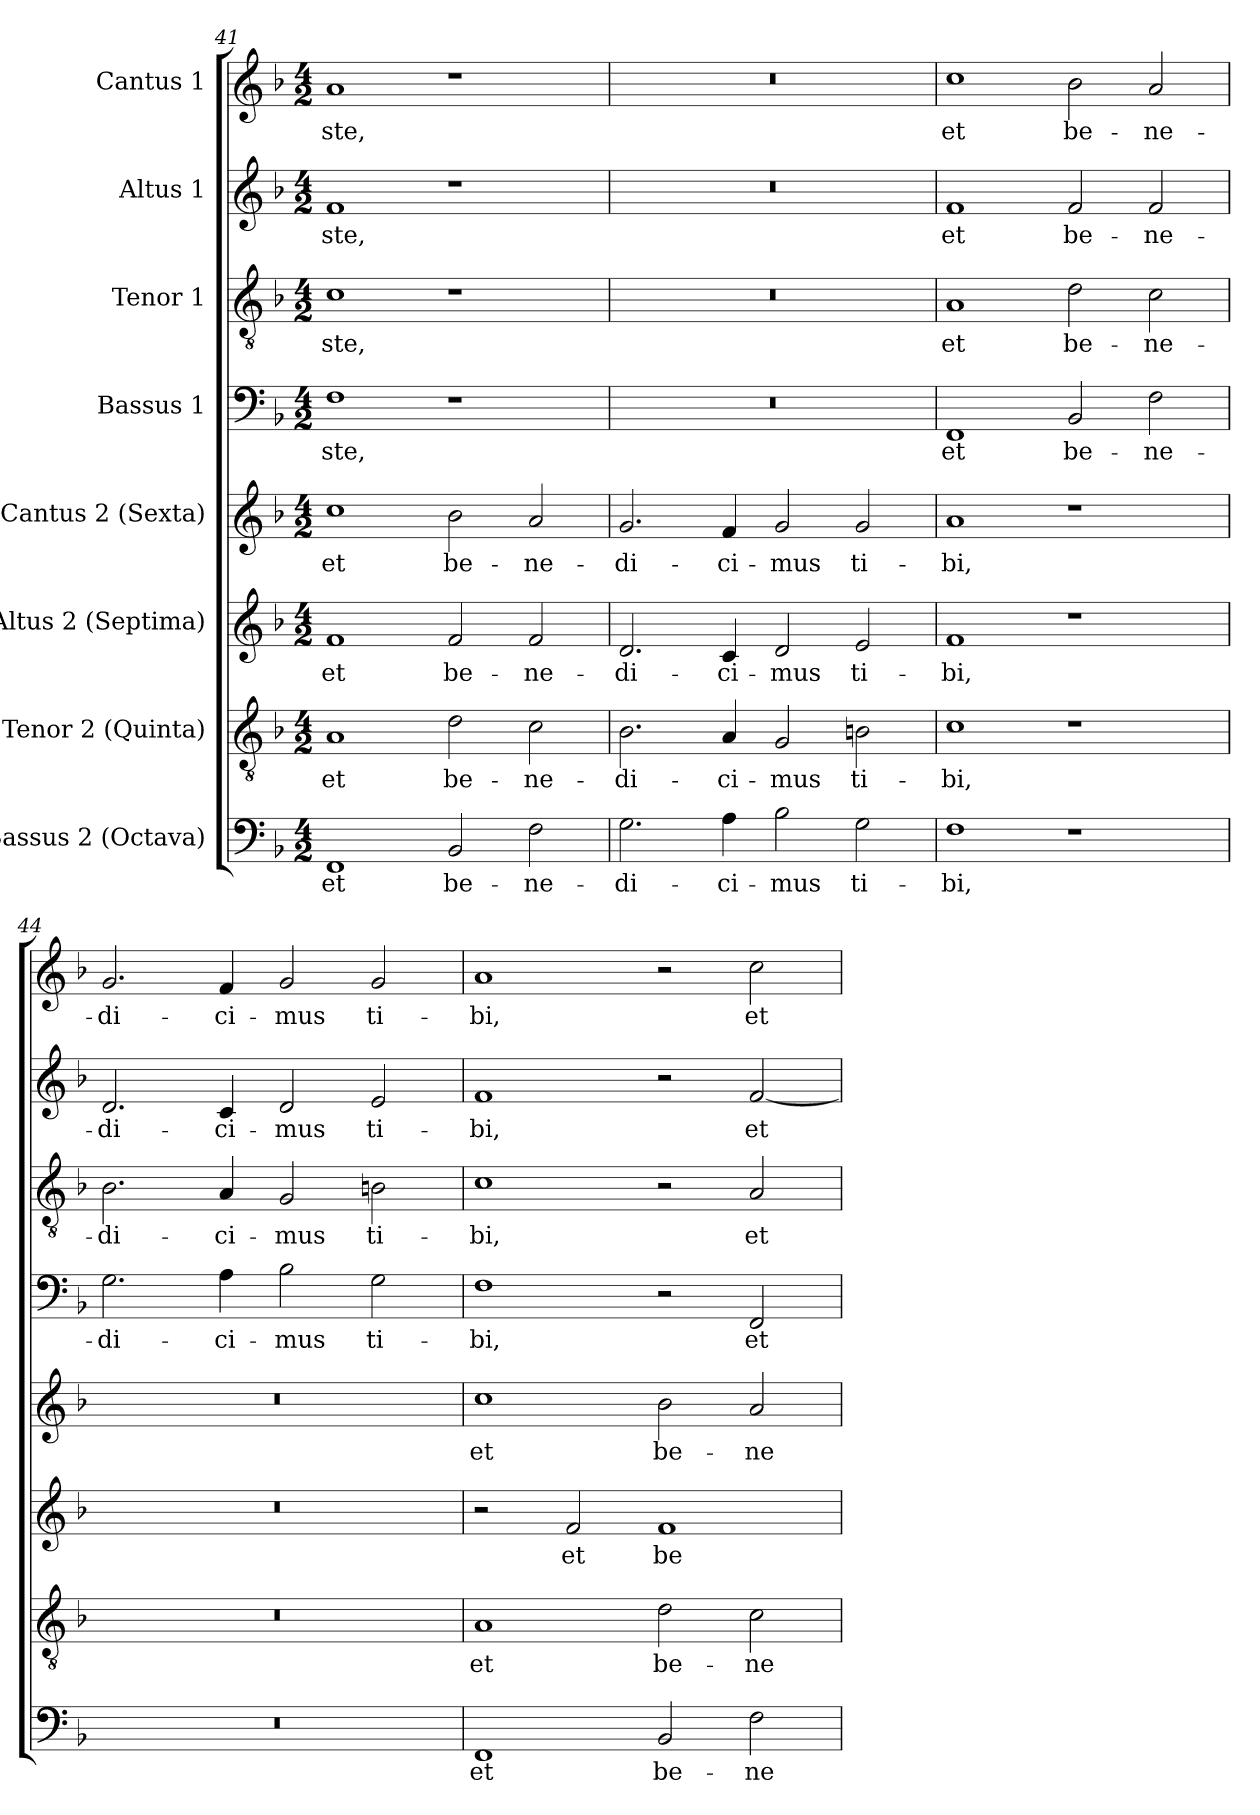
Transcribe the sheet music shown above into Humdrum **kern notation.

**kern	**text	**kern	**text	**kern	**text	**kern	**text	**kern	**text	**kern	**text	**kern	**text	**kern	**text
*part8	*part8	*part7	*part7	*part6	*part6	*part5	*part5	*part4	*part4	*part3	*part3	*part2	*part2	*part1	*part1
*staff8	*staff8	*staff7	*staff7	*staff6	*staff6	*staff5	*staff5	*staff4	*staff4	*staff3	*staff3	*staff2	*staff2	*staff1	*staff1
*I"Bassus 2 (Octava)	*	*I"Tenor 2 (Quinta)	*	*I"Altus 2 (Septima)	*	*I"Cantus 2 (Sexta)	*	*I"Bassus 1	*	*I"Tenor 1	*	*I"Altus 1	*	*I"Cantus 1	*
*clefF4	*	*clefGv2	*	*clefG2	*	*clefG2	*	*clefF4	*	*clefGv2	*	*clefG2	*	*clefG2	*
*k[b-]	*	*k[b-]	*	*k[b-]	*	*k[b-]	*	*k[b-]	*	*k[b-]	*	*k[b-]	*	*k[b-]	*
*F:	*	*F:	*	*F:	*	*F:	*	*F:	*	*F:	*	*F:	*	*F:	*
*M4/2	*	*M4/2	*	*M4/2	*	*M4/2	*	*M4/2	*	*M4/2	*	*M4/2	*	*M4/2	*
=41	=41	=41	=41	=41	=41	=41	=41	=41	=41	=41	=41	=41	=41	=41	=41
!	!LO:LY:b	!	!LO:LY:b	!	!LO:LY:b	!	!LO:LY:b	!	!LO:LY:b	!	!LO:LY:b	!	!LO:LY:b	!	!LO:LY:b
1FF	et	1A	et	1f	et	1cc	et	1F	-ste,	1c	-ste,	1f	-ste,	1a	-ste,
!	!LO:LY:b	!	!LO:LY:b	!	!LO:LY:b	!	!LO:LY:b	!	!	!	!	!	!	!	!
2BB-/	be-	2d\	be-	2f/	be-	2b-\	be-	1r	.	1r	.	1r	.	1r	.
!	!LO:LY:b	!	!LO:LY:b	!	!LO:LY:b	!	!LO:LY:b	!	!	!	!	!	!	!	!
2F\	-ne-	2c\	-ne-	2f/	-ne-	2a/	-ne-	.	.	.	.	.	.	.	.
=42	=42	=42	=42	=42	=42	=42	=42	=42	=42	=42	=42	=42	=42	=42	=42
!	!LO:LY:b	!	!LO:LY:b	!	!LO:LY:b	!	!LO:LY:b	!	!	!	!	!	!	!	!
2.G\	-di-	2.B-\	-di-	2.d/	-di-	2.g/	-di-	0r	.	0r	.	0r	.	0r	.
!	!LO:LY:b	!	!LO:LY:b	!	!LO:LY:b	!	!LO:LY:b	!	!	!	!	!	!	!	!
4A\	-ci-	4A/	-ci-	4c/	-ci-	4f/	-ci-	.	.	.	.	.	.	.	.
!	!LO:LY:b	!	!LO:LY:b	!	!LO:LY:b	!	!LO:LY:b	!	!	!	!	!	!	!	!
2B-\	-mus	2G/	-mus	2d/	-mus	2g/	-mus	.	.	.	.	.	.	.	.
!	!LO:LY:b	!	!LO:LY:b	!	!LO:LY:b	!	!LO:LY:b	!	!	!	!	!	!	!	!
2G\	ti-	2Bn\	ti-	2e/	ti-	2g/	ti-	.	.	.	.	.	.	.	.
!!LO:LB:g=z
=43	=43	=43	=43	=43	=43	=43	=43	=43	=43	=43	=43	=43	=43	=43	=43
!	!LO:LY:b	!	!LO:LY:b	!	!LO:LY:b	!	!LO:LY:b	!	!LO:LY:b	!	!LO:LY:b	!	!LO:LY:b	!	!LO:LY:b
1F	-bi,	1c	-bi,	1f	-bi,	1a	-bi,	1FF	et	1A	et	1f	et	1cc	et
!	!	!	!	!	!	!	!	!	!LO:LY:b	!	!LO:LY:b	!	!LO:LY:b	!	!LO:LY:b
1r	.	1r	.	1r	.	1r	.	2BB-/	be-	2d\	be-	2f/	be-	2b-\	be-
!	!	!	!	!	!	!	!	!	!LO:LY:b	!	!LO:LY:b	!	!LO:LY:b	!	!LO:LY:b
.	.	.	.	.	.	.	.	2F\	-ne-	2c\	-ne-	2f/	-ne-	2a/	-ne-
=44	=44	=44	=44	=44	=44	=44	=44	=44	=44	=44	=44	=44	=44	=44	=44
!	!	!	!	!	!	!	!	!	!LO:LY:b	!	!LO:LY:b	!	!LO:LY:b	!	!LO:LY:b
0r	.	0r	.	0r	.	0r	.	2.G\	-di-	2.B-\	-di-	2.d/	-di-	2.g/	-di-
!	!	!	!	!	!	!	!	!	!LO:LY:b	!	!LO:LY:b	!	!LO:LY:b	!	!LO:LY:b
.	.	.	.	.	.	.	.	4A\	-ci-	4A/	-ci-	4c/	-ci-	4f/	-ci-
!	!	!	!	!	!	!	!	!	!LO:LY:b	!	!LO:LY:b	!	!LO:LY:b	!	!LO:LY:b
.	.	.	.	.	.	.	.	2B-\	-mus	2G/	-mus	2d/	-mus	2g/	-mus
!	!	!	!	!	!	!	!	!	!LO:LY:b	!	!LO:LY:b	!	!LO:LY:b	!	!LO:LY:b
.	.	.	.	.	.	.	.	2G\	ti-	2Bn\	ti-	2e/	ti-	2g/	ti-
=45	=45	=45	=45	=45	=45	=45	=45	=45	=45	=45	=45	=45	=45	=45	=45
!	!LO:LY:b	!	!LO:LY:b	!	!	!	!LO:LY:b	!	!LO:LY:b	!	!LO:LY:b	!	!LO:LY:b	!	!LO:LY:b
1FF	et	1A	et	2r	.	1cc	et	1F	-bi,	1c	-bi,	1f	-bi,	1a	-bi,
!	!	!	!	!	!LO:LY:b	!	!	!	!	!	!	!	!	!	!
.	.	.	.	2f/	et	.	.	.	.	.	.	.	.	.	.
!	!LO:LY:b	!	!LO:LY:b	!	!LO:LY:b	!	!LO:LY:b	!	!	!	!	!	!	!	!
2BB-/	be-	2d\	be-	1f	be-	2b-\	be-	2r	.	2r	.	2r	.	2r	.
!	!LO:LY:b	!	!LO:LY:b	!	!	!	!LO:LY:b	!	!LO:LY:b	!	!LO:LY:b	!	!LO:LY:b	!	!LO:LY:b
2F\	-ne-	2c\	-ne-	.	.	2a/	-ne-	2FF/	et	2A/	et	[2f	et	2cc\	et
=	=	=	=	=	=	=	=	=	=	=	=	=	=	=	=
*-	*-	*-	*-	*-	*-	*-	*-	*-	*-	*-	*-	*-	*-	*-	*-
